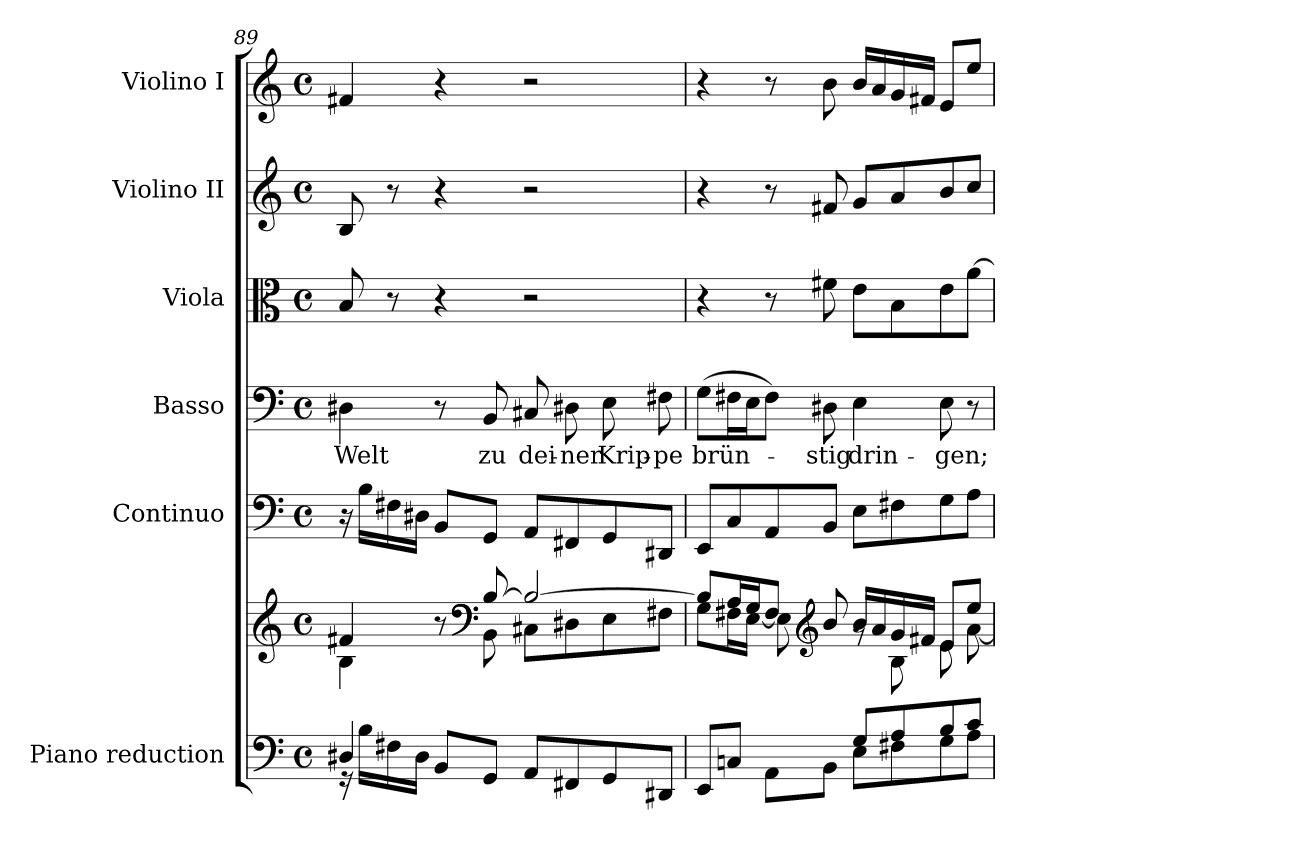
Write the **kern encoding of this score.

**kern	**kern	**kern	**dynam	**kern	**text	**kern	**dynam	**kern	**dynam	**kern	**dynam
*part6	*part6	*part5	*part5	*part4	*part4	*part3	*part3	*part2	*part2	*part1	*part1
*staff7	*staff6	*staff5	*staff5	*staff4	*staff4	*staff3	*staff3	*staff2	*staff2	*staff1	*staff1
*I"Piano reduction	*	*I"Continuo	*	*I"Basso	*	*I"Viola	*	*I"Violino II	*	*I"Violino I	*
*I'Pno	*	*	*	*	*	*I'Vla	*	*I'Vln	*	*I'Vln	*
*clefF4	*clefG2	*clefF4	*	*clefF4	*	*clefC3	*	*clefG2	*	*clefG2	*
*k[]	*k[]	*k[]	*	*k[]	*	*k[]	*	*k[]	*	*k[]	*
*M4/4	*M4/4	*M4/4	*	*M4/4	*	*M4/4	*	*M4/4	*	*M4/4	*
*met(c)	*met(c)	*met(c)	*	*met(c)	*	*met(c)	*	*met(c)	*	*met(c)	*
=89	=89	=89	=89	=89	=89	=89	=89	=89	=89	=89	=89
*^	*^	*	*	*	*	*	*	*	*	*	*
!	!	!	!	!	!	!	!LO:LY:b	!	!	!	!	!	!
4D#X/	16r	4f#X/	4B\	16r	.	4D#X\	Welt	8B/	.	8B/	.	4f#X/	.
.	16B\LL	.	.	16B\LL	.	.	.	.	.	.	.	.	.
.	16F#X\	.	.	16F#X\	.	.	.	8r	.	8r	.	.	.
.	16D#\JJ	.	.	16D#X\JJ	.	.	.	.	.	.	.	.	.
8BB/L	4ryy	8r	8ryy	8BB/L	.	8r	.	4r	.	4r	.	4r	.
*	*	*clefF4	*	*	*	*	*	*	*	*	*	*	*
!	!	!	!	!	!	!	!LO:LY:b	!	!	!	!	!	!
8GG/J	.	[8B/	8BB\	8GG/J	.	8BB/	zu	.	.	.	.	.	.
!	!	!	!	!	!	!	!LO:LY:b	!	!	!	!	!	!
8AA/L	2ryy	2B/_	8C#X\L	8AA/L	.	8C#X/	dei-	2r	.	2r	.	2r	.
!	!	!	!	!	!	!	!LO:LY:b	!	!	!	!	!	!
8FF#X/	.	.	8D#X\	8FF#X/	.	8D#X\	-ner	.	.	.	.	.	.
!	!	!	!	!	!	!	!LO:LY:b	!	!	!	!	!	!
8GG/	.	.	8E\	8GG/	.	8E\	Krip-	.	.	.	.	.	.
!	!	!	!	!	!	!	!LO:LY:b	!	!	!	!	!	!
8DD#X/J	.	.	8F#X\J	8DD#X/J	.	8F#X\	-pe	.	.	.	.	.	.
=90	=90	=90	=90	=90	=90	=90	=90	=90	=90	=90	=90	=90	=90
*	*^	*	*	*	*	*	*	*	*	*	*	*	*
!	!	!	!	!	!	!	!	!LO:LY:b	!	!	!	!	!	!
4.ryy	4ryy	8EE/L	8B/L]	8G\L	8EE/L	.	(>8G\L	brün-	4r	.	4r	.	4r	.
.	.	8Cn/J	16A/L	16F#X\L	8C/	.	16F#X\L	.	.	.	.	.	.	.
.	.	.	16G/J	[16E\JJ	.	.	16E\J	.	.	.	.	.	.	.
.	4ryy	8AA\L	8F#/J	8E\L]	8AA/	.	8F#\J)	.	8r	.	8r	.	8r	.
*	*	*	*clefG2	*	*	*	*	*	*	*	*	*	*	*
!	!	!	!	!	!	!	!	!LO:LY:b	!	!LO:DY:b	!	!LO:DY:b	!	!LO:DY:b
8D#X/J	.	8BB\J	8b/	8ryy	8BB/J	.	8D#X\	-stig	8f#X\	other-dynamics	8f#X/	other-dynamics	8b\	other-dynamics
!	!	!	!	!	!	!LO:DY:a	!	!LO:LY:b	!	!	!	!	!	!
2ryy	8G/L	8E\L	16b/LL	8rg	8E\L	other-dynamics	4E\	drin-	8e\L	.	8g/L	.	16b/LL	.
.	.	.	16a/	.	.	.	.	.	.	.	.	.	16a/	.
.	8A/	8F#X\	16g/	8B\L	8F#X\	.	.	.	8B\	.	8a/	.	16g/	.
.	.	.	16f#X/JJ	.	.	.	.	.	.	.	.	.	16f#X/JJ	.
!	!	!	!	!	!	!	!	!LO:LY:b	!	!	!	!	!	!
.	8B/	8G\	8e/L	8e\	8G\	.	8E\	-gen;	8e\	.	8b/	.	8e/L	.
.	8c/J	8A\J	8ee/J	[8a\J	8A\J	.	8r	.	[8a\J	.	8cc/J	.	8ee/J	.
*v	*v	*v	*	*	*	*	*	*	*	*	*	*	*	*
*	*v	*v	*	*	*	*	*	*	*	*	*	*
=	=	=	=	=	=	=	=	=	=	=	=
*-	*-	*-	*-	*-	*-	*-	*-	*-	*-	*-	*-
